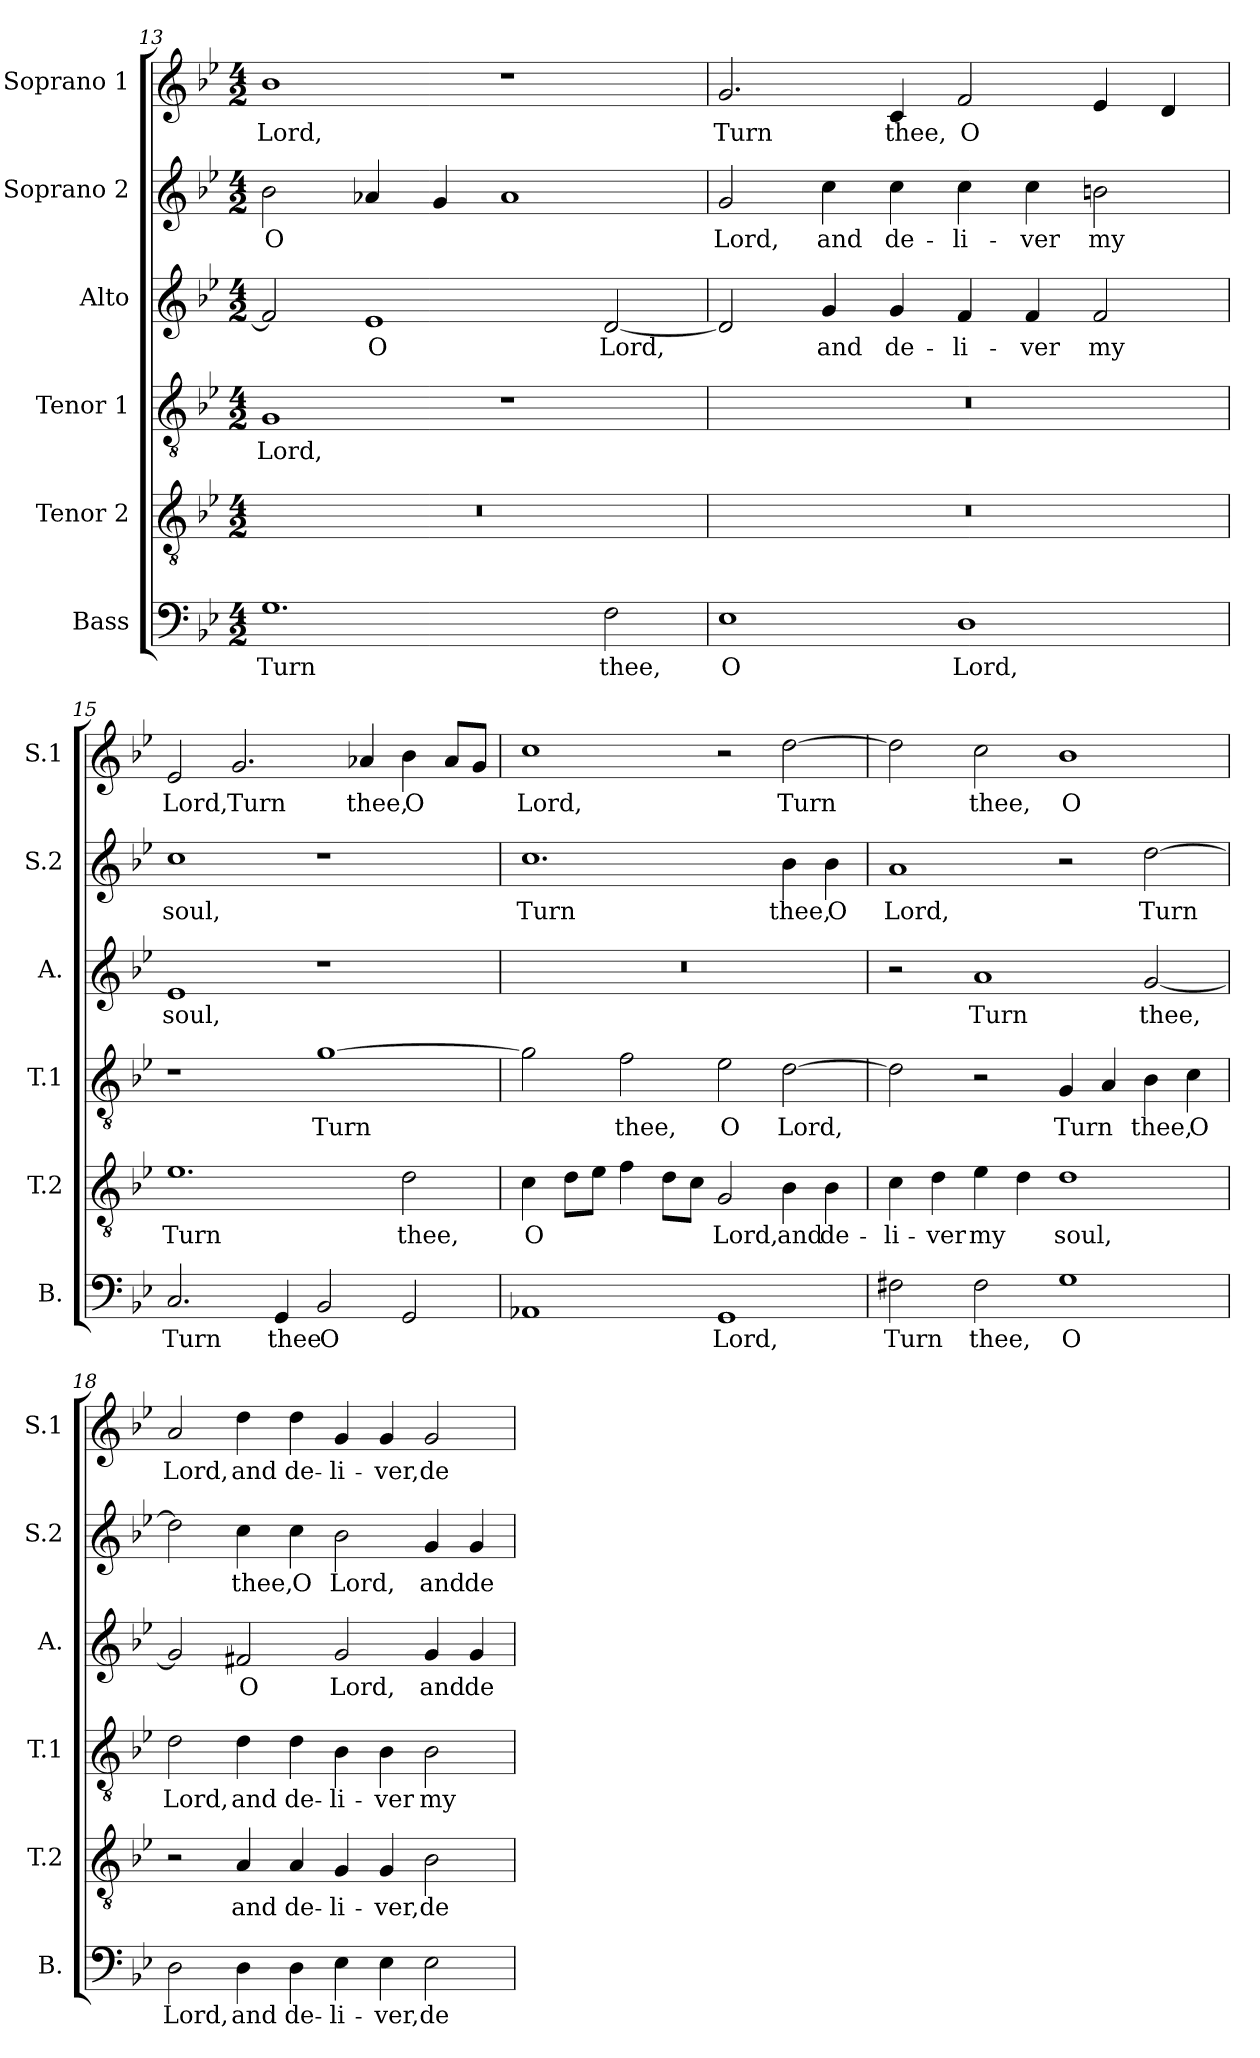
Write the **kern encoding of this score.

**kern	**text	**kern	**text	**kern	**text	**kern	**text	**kern	**text	**kern	**text
*part6	*part6	*part5	*part5	*part4	*part4	*part3	*part3	*part2	*part2	*part1	*part1
*staff6	*staff6	*staff5	*staff5	*staff4	*staff4	*staff3	*staff3	*staff2	*staff2	*staff1	*staff1
*I"Bass	*	*I"Tenor 2	*	*I"Tenor 1	*	*I"Alto	*	*I"Soprano 2	*	*I"Soprano 1	*
*I'B.	*	*I'T.2	*	*I'T.1	*	*I'A.	*	*I'S.2	*	*I'S.1	*
*clefF4	*	*clefGv2	*	*clefGv2	*	*clefG2	*	*clefG2	*	*clefG2	*
*	*	*ITrd7c12	*	*ITrd7c12	*	*	*	*	*	*	*
*k[b-e-]	*	*k[b-e-]	*	*k[b-e-]	*	*k[b-e-]	*	*k[b-e-]	*	*k[b-e-]	*
*B-:	*	*B-:	*	*B-:	*	*B-:	*	*B-:	*	*B-:	*
*M4/2	*	*M4/2	*	*M4/2	*	*M4/2	*	*M4/2	*	*M4/2	*
=13	=13	=13	=13	=13	=13	=13	=13	=13	=13	=13	=13
!	!LO:LY:b	!LO:N:vis=1	!	!	!LO:LY:b	!	!	!	!LO:LY:b	!	!LO:LY:b
1.G	Turn	0r	.	1GG	Lord,	2f/]	.	2b-\	O	1b-	Lord,
!	!	!	!	!	!	!	!LO:LY:b	!	!	!	!
.	.	.	.	.	.	1e-	O	4a-X/	.	.	.
.	.	.	.	.	.	.	.	4g/	.	.	.
.	.	.	.	1r	.	.	.	1a-	.	1r	.
!	!LO:LY:b	!	!	!	!	!	!LO:LY:b	!	!	!	!
2F\	thee,	.	.	.	.	[<2d/	Lord,	.	.	.	.
!!LO:PB:g=z
=14	=14	=14	=14	=14	=14	=14	=14	=14	=14	=14	=14
!	!LO:LY:b	!LO:N:vis=1	!	!LO:N:vis=1	!	!	!	!	!LO:LY:b	!	!LO:LY:b
1E-	O	0r	.	0r	.	2d/]	.	2g/	Lord,	2.g/	Turn
!	!	!	!	!	!	!	!LO:LY:b	!	!LO:LY:b	!	!
.	.	.	.	.	.	4g/	and	4cc\	and	.	.
!	!	!	!	!	!	!	!LO:LY:b	!	!LO:LY:b	!	!LO:LY:b
.	.	.	.	.	.	4g/	de-	4cc\	de-	4c/	thee,
!	!LO:LY:b	!	!	!	!	!	!LO:LY:b	!	!LO:LY:b	!	!LO:LY:b
1D	Lord,	.	.	.	.	4f/	-li-	4cc\	-li-	2f/	O
!	!	!	!	!	!	!	!LO:LY:b	!	!LO:LY:b	!	!
.	.	.	.	.	.	4f/	-ver	4cc\	-ver	.	.
!	!	!	!	!	!	!	!LO:LY:b	!	!LO:LY:b	!	!
.	.	.	.	.	.	2f/	my	2bn\	my	4e-/	.
.	.	.	.	.	.	.	.	.	.	4d/	.
=15	=15	=15	=15	=15	=15	=15	=15	=15	=15	=15	=15
!	!LO:LY:b	!	!LO:LY:b	!	!	!	!LO:LY:b	!	!LO:LY:b	!	!LO:LY:b
2.C/	Turn	1.E-	Turn	1r	.	1e-	soul,	1cc	soul,	2e-/	Lord,
!	!	!	!	!	!	!	!	!	!	!	!LO:LY:b
.	.	.	.	.	.	.	.	.	.	2.g/	Turn
!	!LO:LY:b	!	!	!	!	!	!	!	!	!	!
4GG/	thee	.	.	.	.	.	.	.	.	.	.
!	!LO:LY:b	!	!	!	!LO:LY:b	!	!	!	!	!	!
2BB-/	O	.	.	[>1G	Turn	1r	.	1r	.	.	.
!	!	!	!	!	!	!	!	!	!	!	!LO:LY:b
.	.	.	.	.	.	.	.	.	.	4a-X/	thee,
!	!	!	!LO:LY:b	!	!	!	!	!	!	!	!LO:LY:b
2GG/	.	2D\	thee,	.	.	.	.	.	.	4b-\	O
.	.	.	.	.	.	.	.	.	.	8a-/L	.
.	.	.	.	.	.	.	.	.	.	8g/J	.
=16	=16	=16	=16	=16	=16	=16	=16	=16	=16	=16	=16
!	!	!	!LO:LY:b	!	!	!LO:N:vis=1	!	!	!LO:LY:b	!	!LO:LY:b
1AA-X	.	4C\	O	2G\]	.	0r	.	1.cc	Turn	1cc	Lord,
.	.	8D\L	.	.	.	.	.	.	.	.	.
.	.	8E-\J	.	.	.	.	.	.	.	.	.
!	!	!	!	!	!LO:LY:b	!	!	!	!	!	!
.	.	4F\	.	2F\	thee,	.	.	.	.	.	.
.	.	8D\L	.	.	.	.	.	.	.	.	.
.	.	8C\J	.	.	.	.	.	.	.	.	.
!	!LO:LY:b	!	!LO:LY:b	!	!LO:LY:b	!	!	!	!	!	!
1GG	Lord,	2GG/	Lord,	2E-\	O	.	.	.	.	2r	.
!	!	!	!LO:LY:b	!	!LO:LY:b	!	!	!	!LO:LY:b	!	!LO:LY:b
.	.	4BB-\	and	[>2D\	Lord,	.	.	4b-\	thee,	[>2dd\	Turn
!	!	!	!LO:LY:b	!	!	!	!	!	!LO:LY:b	!	!
.	.	4BB-\	de-	.	.	.	.	4b-\	O	.	.
!!LO:LB:g=z
=17	=17	=17	=17	=17	=17	=17	=17	=17	=17	=17	=17
!	!LO:LY:b	!	!LO:LY:b	!	!	!	!	!	!LO:LY:b	!	!
2F#X\	Turn	4C\	-li-	2D\]	.	2r	.	1a	Lord,	2dd\]	.
!	!	!	!LO:LY:b	!	!	!	!	!	!	!	!
.	.	4D\	-ver	.	.	.	.	.	.	.	.
!	!LO:LY:b	!	!LO:LY:b	!	!	!	!LO:LY:b	!	!	!	!LO:LY:b
2F#\	thee,	4E-\	my	2r	.	1a	Turn	.	.	2cc\	thee,
.	.	4D\	.	.	.	.	.	.	.	.	.
!	!LO:LY:b	!	!LO:LY:b	!	!LO:LY:b	!	!	!	!	!	!LO:LY:b
1G	O	1D	soul,	4GG/	Turn	.	.	2r	.	1b-	O
.	.	.	.	4AA/	.	.	.	.	.	.	.
!	!	!	!	!	!LO:LY:b	!	!LO:LY:b	!	!LO:LY:b	!	!
.	.	.	.	4BB-\	thee,	[<2g/	thee,	[>2dd\	Turn	.	.
!	!	!	!	!	!LO:LY:b	!	!	!	!	!	!
.	.	.	.	4C\	O	.	.	.	.	.	.
=18	=18	=18	=18	=18	=18	=18	=18	=18	=18	=18	=18
!	!LO:LY:b	!	!	!	!LO:LY:b	!	!	!	!	!	!LO:LY:b
2D\	Lord,	2r	.	2D\	Lord,	2g/]	.	2dd\]	.	2a/	Lord,
!	!LO:LY:b	!	!LO:LY:b	!	!LO:LY:b	!	!LO:LY:b	!	!LO:LY:b	!	!LO:LY:b
4D\	and	4AA/	and	4D\	and	2f#X/	O	4cc\	thee,	4dd\	and
!	!LO:LY:b	!	!LO:LY:b	!	!LO:LY:b	!	!	!	!LO:LY:b	!	!LO:LY:b
4D\	de-	4AA/	de-	4D\	de-	.	.	4cc\	O	4dd\	de-
!	!LO:LY:b	!	!LO:LY:b	!	!LO:LY:b	!	!LO:LY:b	!	!LO:LY:b	!	!LO:LY:b
4E-\	-li-	4GG/	-li-	4BB-\	-li-	2g/	Lord,	2b-\	Lord,	4g/	-li-
!	!LO:LY:b	!	!LO:LY:b	!	!LO:LY:b	!	!	!	!	!	!LO:LY:b
4E-\	-ver,	4GG/	-ver,	4BB-\	-ver	.	.	.	.	4g/	-ver,
!	!LO:LY:b	!	!LO:LY:b	!	!LO:LY:b	!	!LO:LY:b	!	!LO:LY:b	!	!LO:LY:b
2E-\	de-	2BB-\	de-	2BB-\	my	4g/	and	4g/	and	2g/	de-
!	!	!	!	!	!	!	!LO:LY:b	!	!LO:LY:b	!	!
.	.	.	.	.	.	4g/	de-	4g/	de-	.	.
=	=	=	=	=	=	=	=	=	=	=	=
*-	*-	*-	*-	*-	*-	*-	*-	*-	*-	*-	*-
